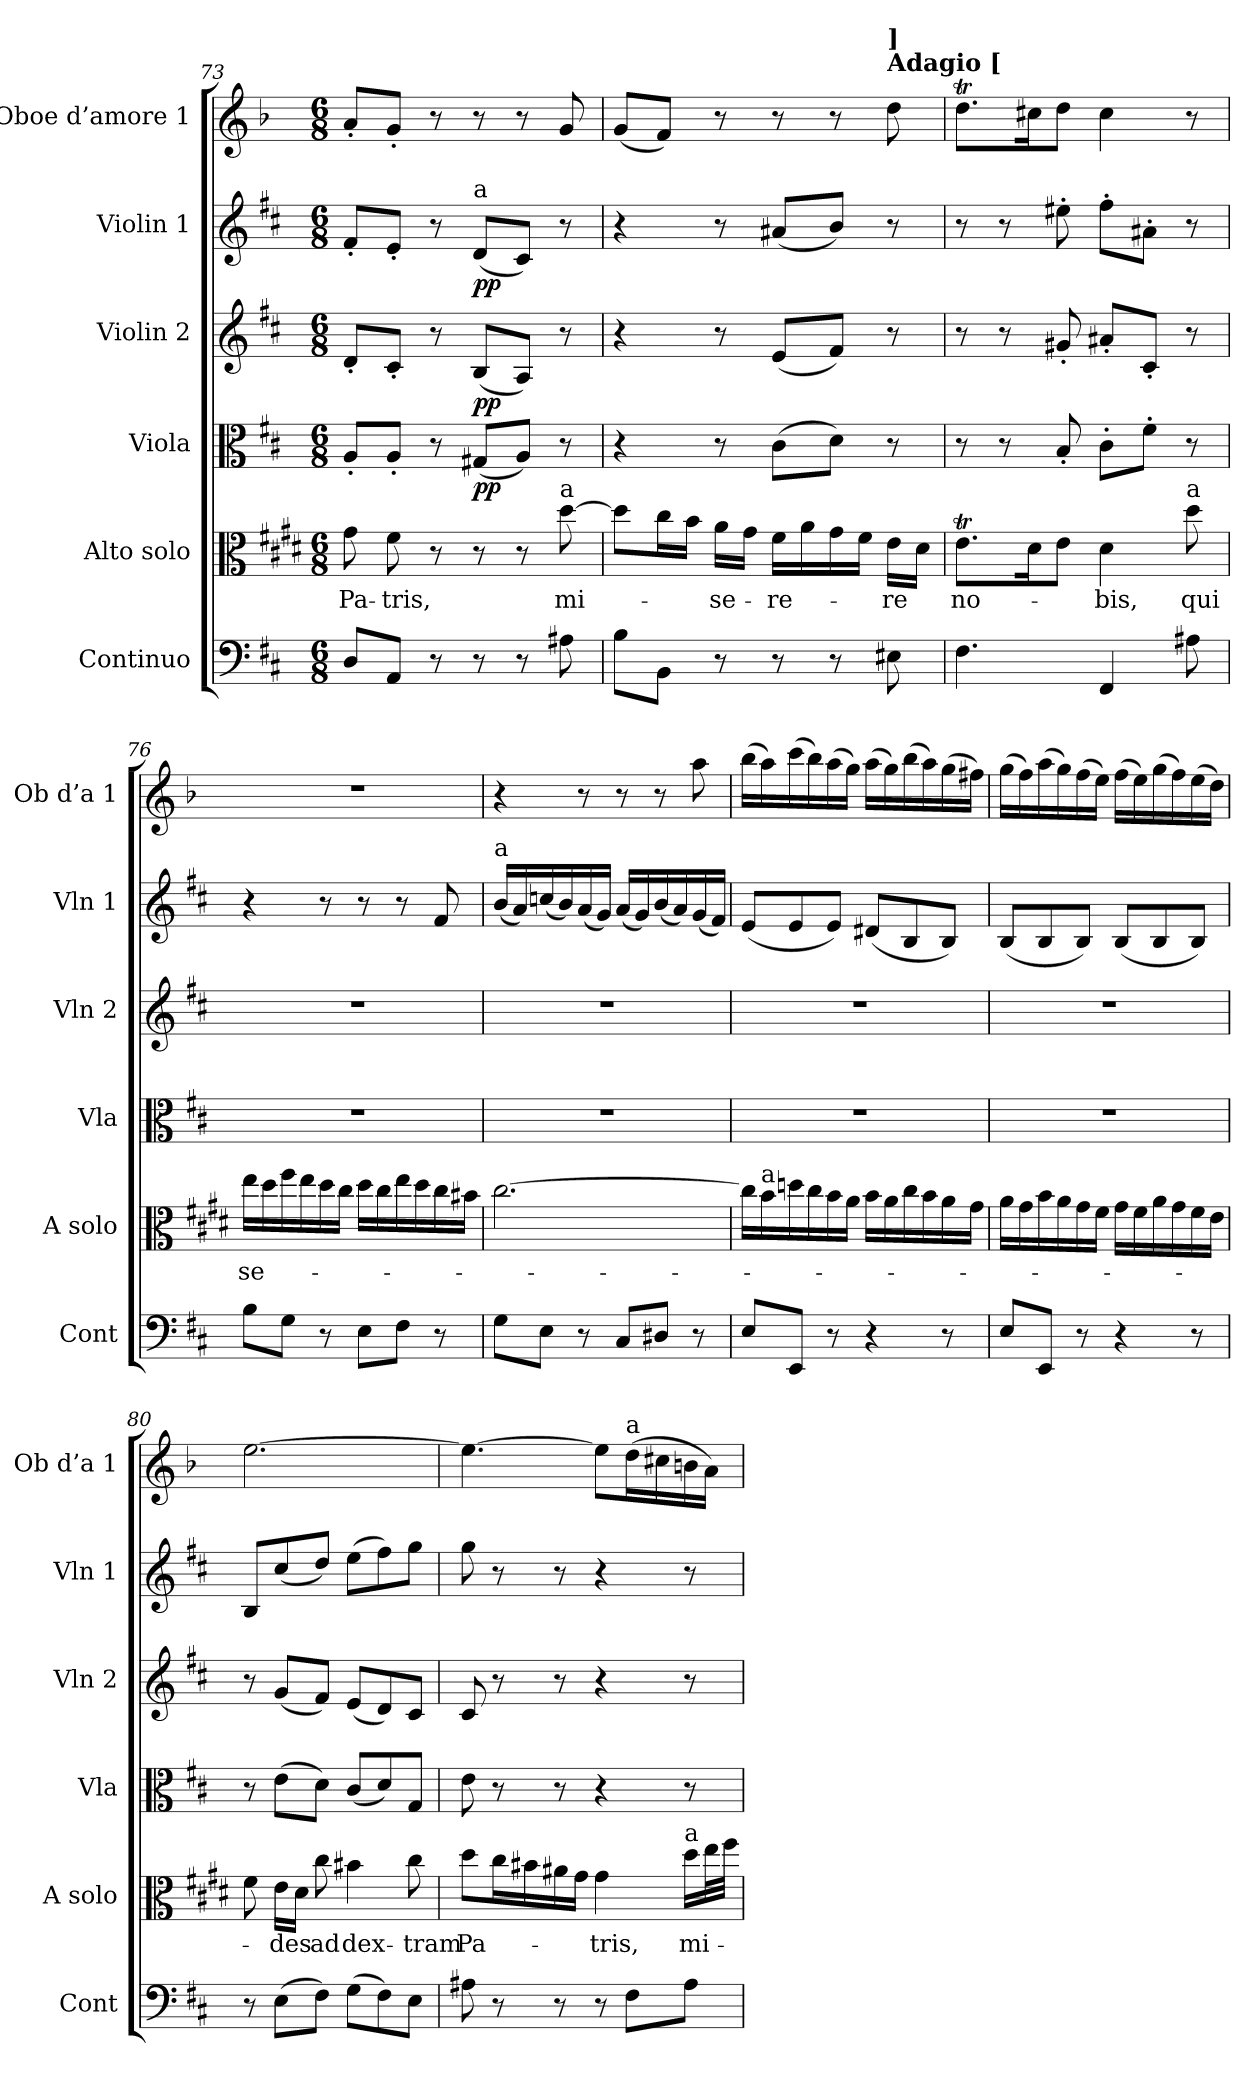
**kern	**kern	**text	**kern	**dynam	**kern	**dynam	**kern	**dynam	**kern
*part6	*part5	*part5	*part4	*part4	*part3	*part3	*part2	*part2	*part1
*staff6	*staff5	*staff5	*staff4	*staff4	*staff3	*staff3	*staff2	*staff2	*staff1
*I"Continuo	*I"Alto solo	*	*I"Viola	*	*I"Violin 2	*	*I"Violin 1	*	*I"Oboe d’amore 1
*I'Cont	*I'A solo	*	*I'Vla	*	*I'Vln 2	*	*I'Vln 1	*	*I'Ob d’a 1
*clefF4	*clefC3	*	*clefC3	*	*clefG2	*	*clefG2	*	*clefG2
*	*ITrd1c2	*	*	*	*	*	*	*	*ITrd2c3
*k[f#c#]	*k[f#c#]	*	*k[f#c#]	*	*k[f#c#]	*	*k[f#c#]	*	*k[f#c#]
*M6/8	*M6/8	*	*M6/8	*	*M6/8	*	*M6/8	*	*M6/8
=73	=73	=73	=73	=73	=73	=73	=73	=73	=73
!	!	!LO:LY:b	!	!	!	!	!	!	!
8D/L	8f#\	Pa-	8A'/L	.	8d'/L	.	8f#'/L	.	8f#'/L
!	!	!LO:LY:b	!	!	!	!	!	!	!
8AA/J	8e\	-tris,	8A'/J	.	8c#'/J	.	8e'/J	.	8e'/J
8r	8r	.	8r	.	8r	.	8r	.	8r
!	!	!	!	!	!	!	!LO:TX:a:t=a	!	!
!	!	!	!	!LO:DY:b	!	!LO:DY:b	!	!LO:DY:b	!
8r	8r	.	(8G#X/L	pp	(8B/L	pp	(8d/L	pp	8r
8r	8r	.	8A/J)	.	8A/J)	.	8c#/J)	.	8r
!	!LO:TX:a:t=a	!	!	!	!	!	!	!	!
!	!	!LO:LY:b	!	!	!	!	!	!	!
8A#X\	[8cc#\	mi-	8r	.	8r	.	8r	.	8e/
=74	=74	=74	=74	=74	=74	=74	=74	=74	=74
8B\L	8cc#\L]	.	4r	.	4r	.	4r	.	(8e/L
8BB\J	16b\L	.	.	.	.	.	.	.	8d/J)
.	16a\JJ	.	.	.	.	.	.	.	.
!	!	!LO:LY:b	!	!	!	!	!	!	!
8r	16g\LL	-se-	8r	.	8r	.	8r	.	8r
.	16f#\JJ	.	.	.	.	.	.	.	.
!	!	!LO:LY:b	!	!	!	!	!	!	!
8r	16e\LL	-re-	(8c#\L	.	(8e/L	.	(8a#X/L	.	8r
.	16g\	.	.	.	.	.	.	.	.
8r	16f#\	.	8d\J)	.	8f#/J)	.	8b/J)	.	8r
.	16e\JJ	.	.	.	.	.	.	.	.
*	*	*	*	*	*	*	*	*	*MM54
!	!	!	!	!	!	!	!	!	!LO:TX:a:B:t=Adagio [
!	!	!	!	!	!	!	!	!	!LO:TX:a:B:t=]
!	!	!LO:LY:b	!	!	!	!	!	!	!
8E#X\	16d\LL	-re	8r	.	8r	.	8r	.	8b\
.	16c#\JJ	.	.	.	.	.	.	.	.
=75	=75	=75	=75	=75	=75	=75	=75	=75	=75
!	!	!LO:LY:b	!	!	!	!	!	!	!
4.F#\	8.dT\L	no-	8r	.	8r	.	8r	.	8.bT\L
.	.	.	8r	.	8r	.	8r	.	.
.	16c#\K	.	.	.	.	.	.	.	16a#X\K
.	8d\J	.	8B'/	.	8g#X'/	.	8ee#X'\	.	8b\J
!	!	!LO:LY:b	!	!	!	!	!	!	!
4FF#/	4c#\	-bis,	8c#'\L	.	8a#X'/L	.	8ff#'\L	.	4a#\
.	.	.	8f#'\J	.	8c#'/J	.	8a#X'\J	.	.
!	!LO:TX:a:t=a	!	!	!	!	!	!	!	!
!	!	!LO:LY:b	!	!	!	!	!	!	!
8A#X\	8cc#\	qui	8r	.	8r	.	8r	.	8r
!!LO:PB:g=z
=76	=76	=76	=76	=76	=76	=76	=76	=76	=76
!	!	!LO:LY:b	!	!	!	!	!	!	!
8B\L	16dd\LL	se-	2.r	.	2.r	.	4r	.	2.r
.	16cc#\	.	.	.	.	.	.	.	.
8G\J	16ee\	.	.	.	.	.	.	.	.
.	16dd\	.	.	.	.	.	.	.	.
8r	16cc#\	.	.	.	.	.	8r	.	.
.	16b\JJ	.	.	.	.	.	.	.	.
8E\L	16cc#\LL	.	.	.	.	.	8r	.	.
.	16b\	.	.	.	.	.	.	.	.
8F#\J	16dd\	.	.	.	.	.	8r	.	.
.	16cc#\	.	.	.	.	.	.	.	.
8r	16b\	.	.	.	.	.	8f#/	.	.
.	16a#X\JJ	.	.	.	.	.	.	.	.
=77	=77	=77	=77	=77	=77	=77	=77	=77	=77
!	!	!	!	!	!	!	!LO:TX:a:t=a	!	!
8G\L	[2.b\	.	2.r	.	2.r	.	(16b/LL	.	4r
.	.	.	.	.	.	.	16a/)	.	.
8E\J	.	.	.	.	.	.	(16ccn/	.	.
.	.	.	.	.	.	.	16b/)	.	.
8r	.	.	.	.	.	.	(16a/	.	8r
.	.	.	.	.	.	.	16g/JJ)	.	.
8C#/L	.	.	.	.	.	.	(16a/LL	.	8r
.	.	.	.	.	.	.	16g/)	.	.
8D#X/J	.	.	.	.	.	.	(16b/	.	8r
.	.	.	.	.	.	.	16a/)	.	.
8r	.	.	.	.	.	.	(16g/	.	8ff#\
.	.	.	.	.	.	.	16f#/JJ)	.	.
=78	=78	=78	=78	=78	=78	=78	=78	=78	=78
8E/L	16b\LL]	.	2.r	.	2.r	.	(8e/L	.	(16gg\LL
!	!LO:TX:a:t=a	!	!	!	!	!	!	!	!
.	16a\	.	.	.	.	.	.	.	16ff#\)
8EE/J	16ccn\	.	.	.	.	.	8e/	.	(16aa\
.	16b\	.	.	.	.	.	.	.	16gg\)
8r	16a\	.	.	.	.	.	8e/J)	.	(16ff#\
.	16g\JJ	.	.	.	.	.	.	.	16ee\JJ)
4r	16a\LL	.	.	.	.	.	(8d#X/L	.	(16ff#\LL
.	16g\	.	.	.	.	.	.	.	16ee\)
.	16b\	.	.	.	.	.	8B/	.	(16gg\
.	16a\	.	.	.	.	.	.	.	16ff#\)
8r	16g\	.	.	.	.	.	8B/J)	.	(16ee\
.	16f#\JJ	.	.	.	.	.	.	.	16dd#X\JJ)
=79	=79	=79	=79	=79	=79	=79	=79	=79	=79
8E/L	16g\LL	.	2.r	.	2.r	.	(8B/L	.	(16ee\LL
.	16f#\	.	.	.	.	.	.	.	16dd\)
8EE/J	16a\	.	.	.	.	.	8B/	.	(16ff#\
.	16g\	.	.	.	.	.	.	.	16ee\)
8r	16f#\	.	.	.	.	.	8B/J)	.	(16dd\
.	16e\JJ	.	.	.	.	.	.	.	16cc#\JJ)
4r	16f#\LL	.	.	.	.	.	(8B/L	.	(16dd\LL
.	16e\	.	.	.	.	.	.	.	16cc#\)
.	16g\	.	.	.	.	.	8B/	.	(16ee\
.	16f#\	.	.	.	.	.	.	.	16dd\)
8r	16e\	.	.	.	.	.	8B/J)	.	(16cc#\
.	16d\JJ	.	.	.	.	.	.	.	16b\JJ)
!!LO:LB:g=z
=80	=80	=80	=80	=80	=80	=80	=80	=80	=80
8r	8e\	.	8r	.	8r	.	8B/L	.	[2.cc#\
!	!	!LO:LY:b	!	!	!	!	!	!	!
(8E\L	16d\LL	-des	(8e\L	.	(8g/L	.	(8cc#/	.	.
.	16c#\JJ	.	.	.	.	.	.	.	.
!	!	!LO:LY:b	!	!	!	!	!	!	!
8F#\J)	8b\	ad	8d\J)	.	8f#/J)	.	8dd/J)	.	.
!	!	!LO:LY:b	!	!	!	!	!	!	!
(8G\L	4a#X\	dex-	(8c#/L	.	(8e/L	.	(8ee\L	.	.
8F#\)	.	.	8d/)	.	8d/)	.	8ff#\)	.	.
!	!	!LO:LY:b	!	!	!	!	!	!	!
8E\J	8b\	-tram	8G/J	.	8c#/J	.	8gg\J	.	.
=81	=81	=81	=81	=81	=81	=81	=81	=81	=81
!	!	!LO:LY:b	!	!	!	!	!	!	!
8A#X\	8cc#\L	Pa-	8e\	.	8c#/	.	8gg\	.	4.cc#\_
8r	16b\L	.	8r	.	8r	.	8r	.	.
.	16a#X\	.	.	.	.	.	.	.	.
8r	16g#X\	.	8r	.	8r	.	8r	.	.
.	16f#\JJ	.	.	.	.	.	.	.	.
!	!	!LO:LY:b	!	!	!	!	!	!	!
8r	4f#\	-tris,	4r	.	4r	.	4r	.	8cc#\L]
!	!	!	!	!	!	!	!	!	!LO:TX:a:t=a
8F#\L	.	.	.	.	.	.	.	.	(16b\L
.	.	.	.	.	.	.	.	.	16a#X\
!	!LO:TX:a:t=a	!	!	!	!	!	!	!	!
!	!	!LO:LY:b	!	!	!	!	!	!	!
8A#\J	16cc#\LL	mi-	8r	.	8r	.	8r	.	16g#X\
.	32dd\L	.	.	.	.	.	.	.	16f#\JJ)
.	32ee\JJJ	.	.	.	.	.	.	.	.
=	=	=	=	=	=	=	=	=	=
*-	*-	*-	*-	*-	*-	*-	*-	*-	*-
